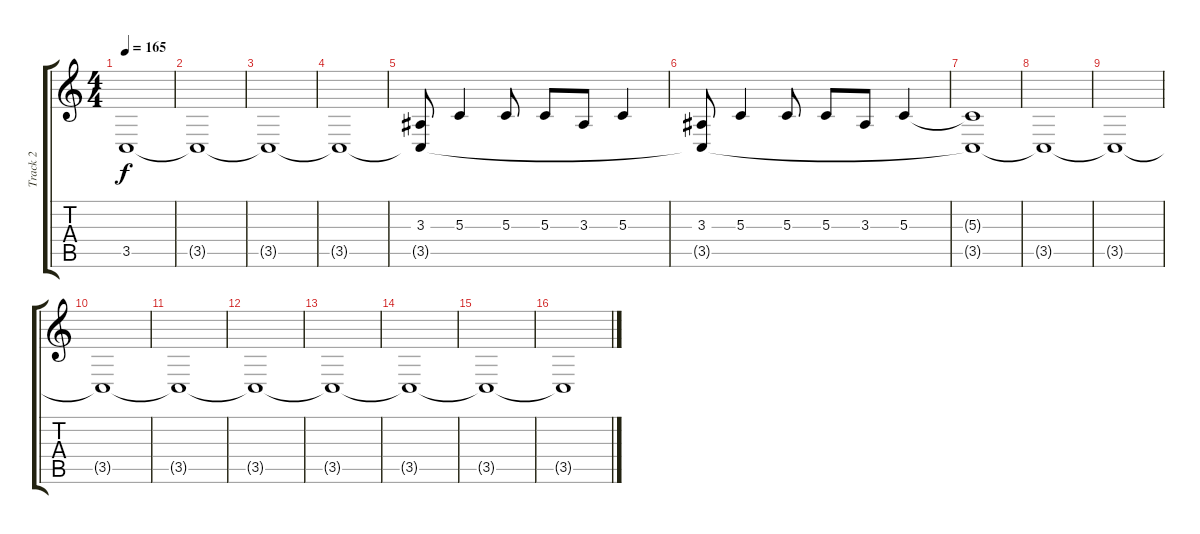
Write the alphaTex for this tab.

\track ("Track 2" "Track 2") {instrument pad7halo}
\staff {score tabs}
\tuning (E4 B3 G3 D3 A2 E2) {hide}
\ts (4 4)
\tempo 165
\clef g2
\ks c
3.5{t}.1{dy f} |
3.5{t}.1 |
3.5{t}.1 |
3.5{t}.1 |
(3.3 3.5{t}).8 5.3.4 5.3.8 5.3.8 3.3.8 5.3.4 |
(3.3 3.5{t}).8 5.3.4 5.3.8 5.3.8 3.3.8 5.3.4 |
(5.3{t} 3.5{t}).1 |
3.5{t}.1 |
3.5{t}.1 |
3.5{t}.1 |
3.5{t}.1 |
3.5{t}.1 |
3.5{t}.1 |
3.5{t}.1 |
3.5{t}.1 |
3.5{t}.1
